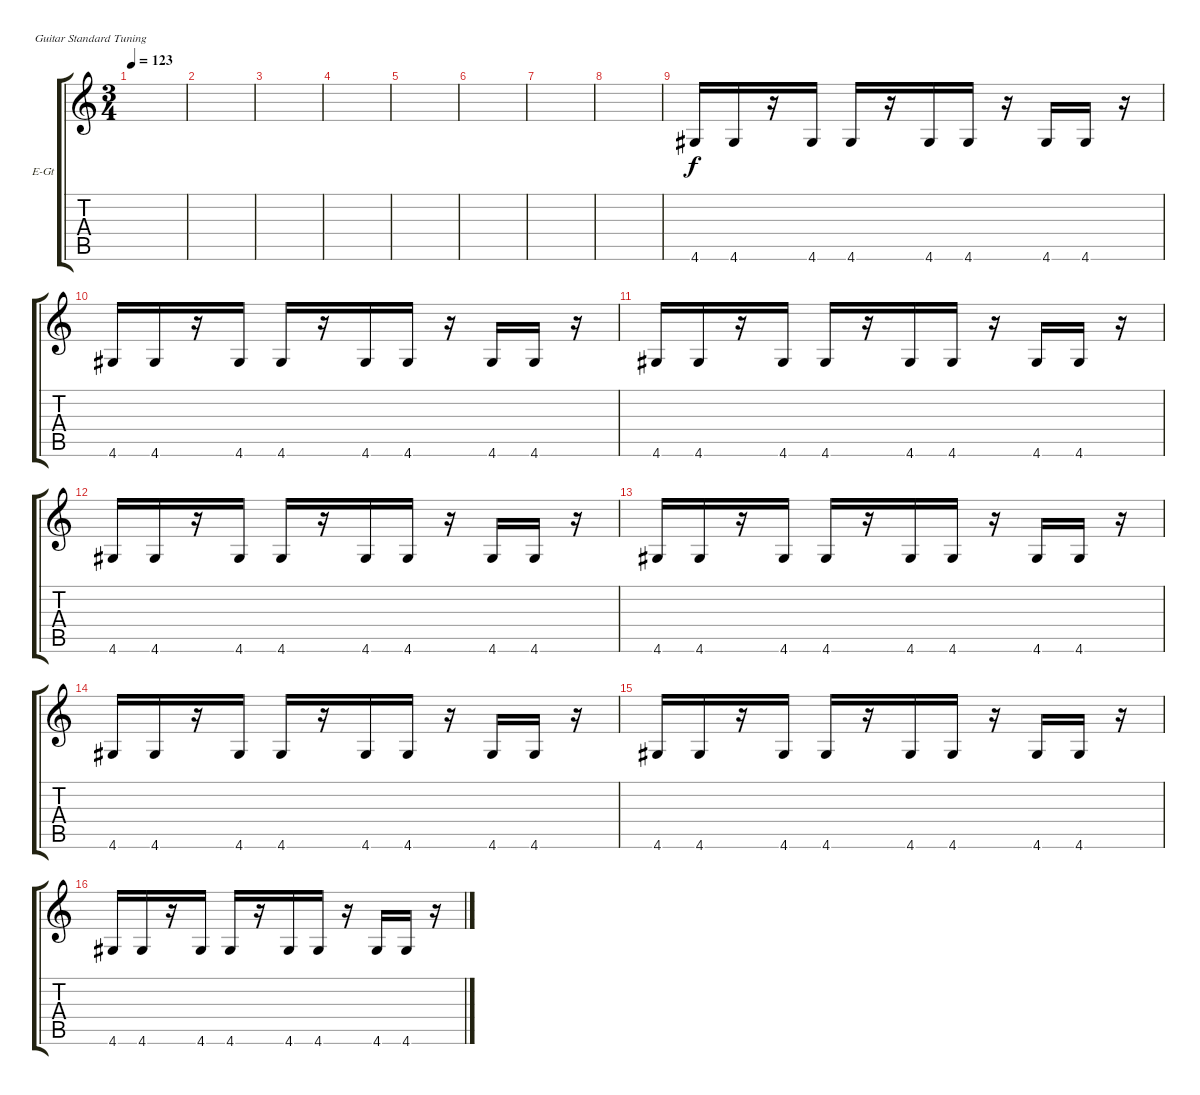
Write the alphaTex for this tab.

\defaultSystemsLayout 4
\bracketExtendMode groupsimilarinstruments
\firstSystemTrackNameOrientation horizontal
\otherSystemsTrackNameOrientation horizontal
\track ("Electric Guitar" "E-Gt") {instrument electricguitarclean}
\staff {score tabs}
\tuning (E4 B3 G3 D3 A2 E2)
\ts (3 4)
\tempo 123
\clef g2
\scale
0.485477
\ks c
|
\scale
0.257261 |
\scale
0.333333 |
\scale
0.333333 |
\scale
0.333333 |
\scale
0.333333 |
\scale
0.333333 |
\scale
0.333333 |
\scale
0.333333 4.6.16 4.6.16 r.16 4.6.16 4.6.16 r.16 4.6.16 4.6.16 r.16 4.6.16 4.6.16 r.16 |
\scale
0.333333 4.6.16 4.6.16 r.16 4.6.16 4.6.16 r.16 4.6.16 4.6.16 r.16 4.6.16 4.6.16 r.16 |
\scale
0.333333 4.6.16 4.6.16 r.16 4.6.16 4.6.16 r.16 4.6.16 4.6.16 r.16 4.6.16 4.6.16 r.16 |
\scale
0.333333 4.6.16 4.6.16 r.16 4.6.16 4.6.16 r.16 4.6.16 4.6.16 r.16 4.6.16 4.6.16 r.16 |
\scale
0.333333 4.6.16 4.6.16 r.16 4.6.16 4.6.16 r.16 4.6.16 4.6.16 r.16 4.6.16 4.6.16 r.16 |
\scale
0.333333 4.6.16 4.6.16 r.16 4.6.16 4.6.16 r.16 4.6.16 4.6.16 r.16 4.6.16 4.6.16 r.16 |
\scale
0.333333 4.6.16 4.6.16 r.16 4.6.16 4.6.16 r.16 4.6.16 4.6.16 r.16 4.6.16 4.6.16 r.16 |
\scale
0.333333 4.6.16 4.6.16 r.16 4.6.16 4.6.16 r.16 4.6.16 4.6.16 r.16 4.6.16 4.6.16 r.16
